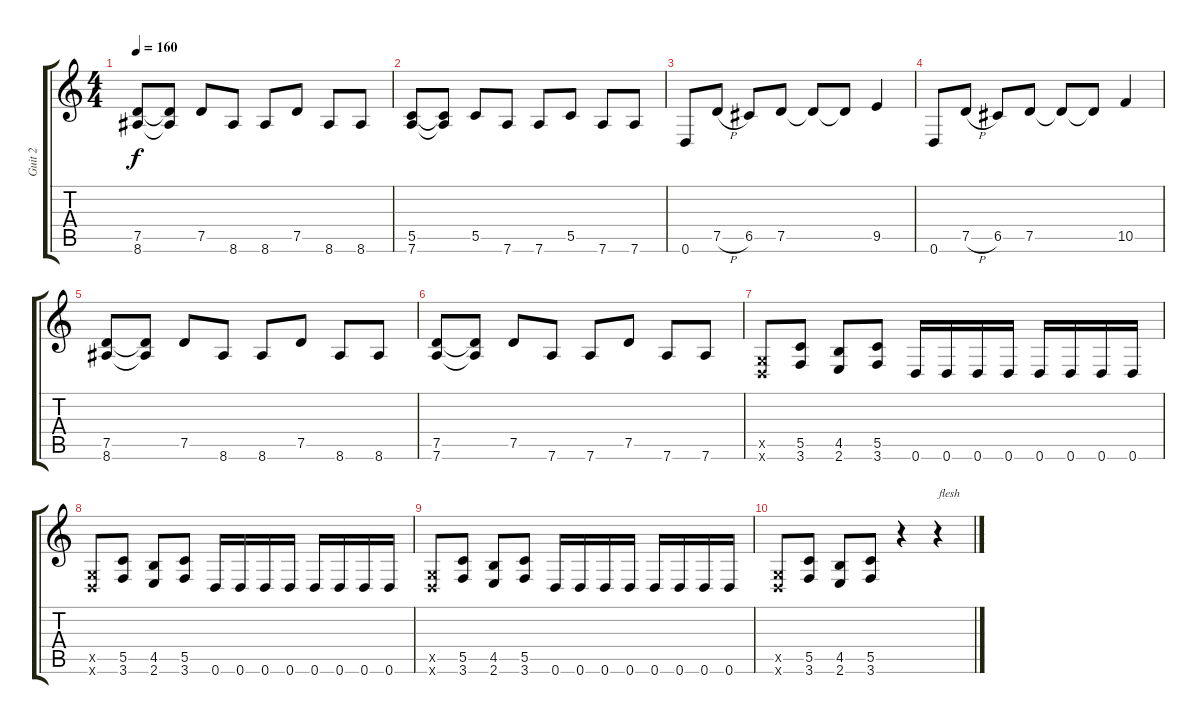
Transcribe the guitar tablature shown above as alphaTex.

\track ("Guit 2" "Guit 2") {instrument distortionguitar}
\staff {score tabs}
\tuning (D4 A3 F3 C3 G2 D2) {hide}
\ts (4 4)
\tempo 160
\clef g2
\ks c
(7.5 8.6).8{dy f} (7.5{t} 8.6{t}).8 7.5.8 8.6.8 8.6.8 7.5.8 8.6.8 8.6.8 |
(5.5 7.6).8 (5.5{t} 7.6{t}).8 5.5.8 7.6.8 7.6.8 5.5.8 7.6.8 7.6.8 |
0.6.8 7.5{h}.8 6.5.8 7.5.8 7.5{t}.8 7.5{t}.8 9.5.4 |
0.6.8 7.5{h}.8 6.5.8 7.5.8 7.5{t}.8 7.5{t}.8 10.5.4 |
(7.5 8.6).8 (7.5{t} 8.6{t}).8 7.5.8 8.6.8 8.6.8 7.5.8 8.6.8 8.6.8 |
(7.5 7.6).8 (7.5{t} 7.6{t}).8 7.5.8 7.6.8 7.6.8 7.5.8 7.6.8 7.6.8 |
(0.5{x} 0.6{x}).8 (5.5 3.6).8 (4.5 2.6).8 (5.5 3.6).8 0.6.16 0.6.16 0.6.16 0.6.16 0.6.16 0.6.16 0.6.16 0.6.16 |
(0.5{x} 0.6{x}).8 (5.5 3.6).8 (4.5 2.6).8 (5.5 3.6).8 0.6.16 0.6.16 0.6.16 0.6.16 0.6.16 0.6.16 0.6.16 0.6.16 |
(0.5{x} 0.6{x}).8 (5.5 3.6).8 (4.5 2.6).8 (5.5 3.6).8 0.6.16 0.6.16 0.6.16 0.6.16 0.6.16 0.6.16 0.6.16 0.6.16 |
(0.5{x} 0.6{x}).8 (5.5 3.6).8 (4.5 2.6).8 (5.5 3.6).8 r.4 r.4{txt "flesh"}
